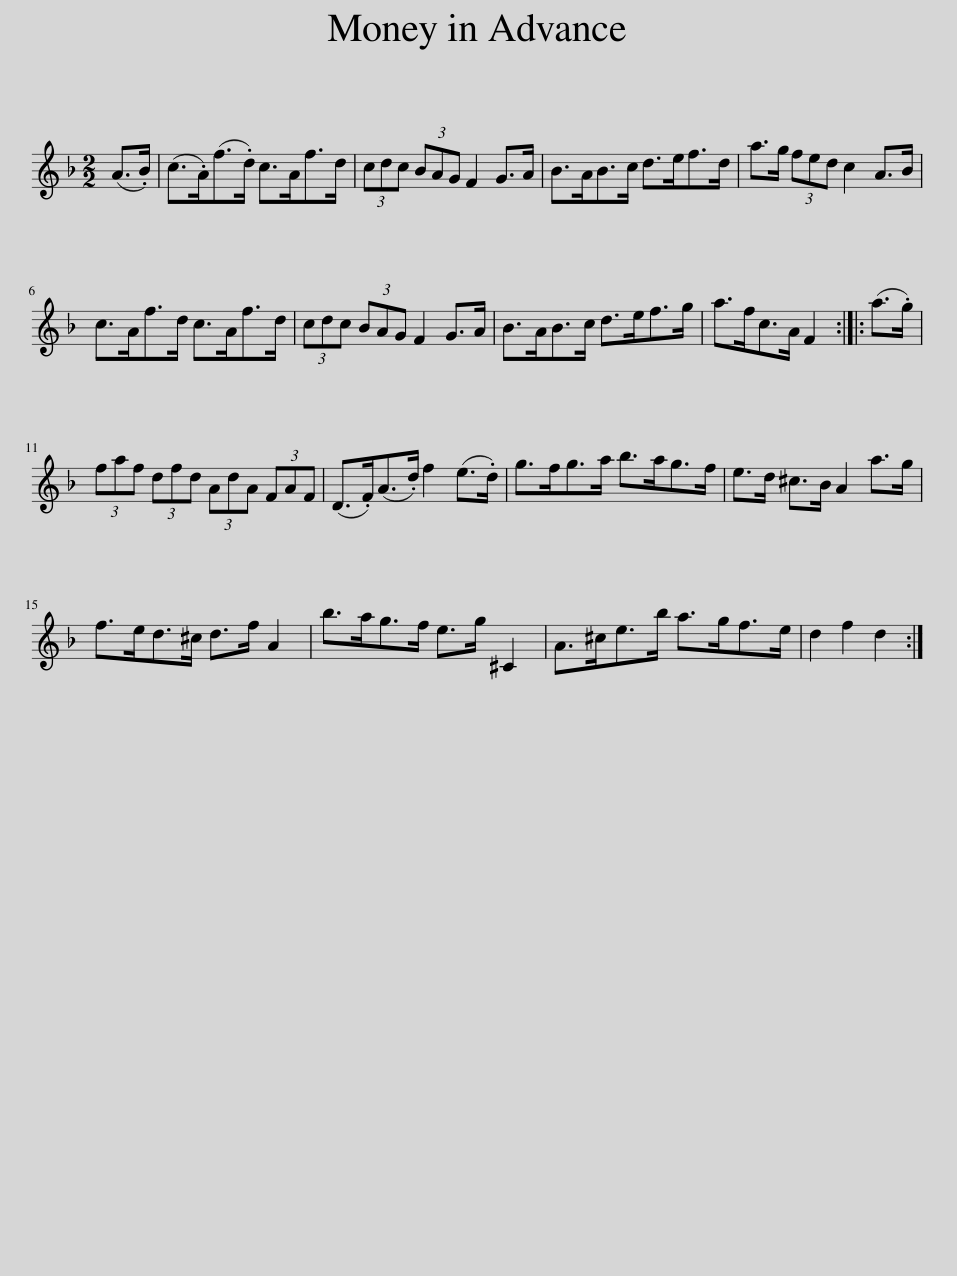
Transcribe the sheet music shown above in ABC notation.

X:1
L:1/8
M:2/2
I:linebreak $
K:F
V:1 treble
V:1
 (A>.B) | (c>.A)(f>.d) c>Af>d | (3cdc (3BAG F2 G>A | B>AB>c d>ef>d | a>g (3fed c2 A>B |$ %5
 c>Af>d c>Af>d | (3cdc (3BAG F2 G>A | B>AB>c d>ef>g | a>fc>A F2 :: (a>.g) |$ %10
 (3faf (3dfd (3AdA (3FAF | (D>.F)(A>.d) f2 (e>.d) | g>fg>a b>ag>f | e>d ^c>B A2 a>g |$ f>ed>^c d>f A2 | %15
 b>ag>f e>g ^C2 | A>^ce>b a>gf>e | d2 f2 d2 :| %18
